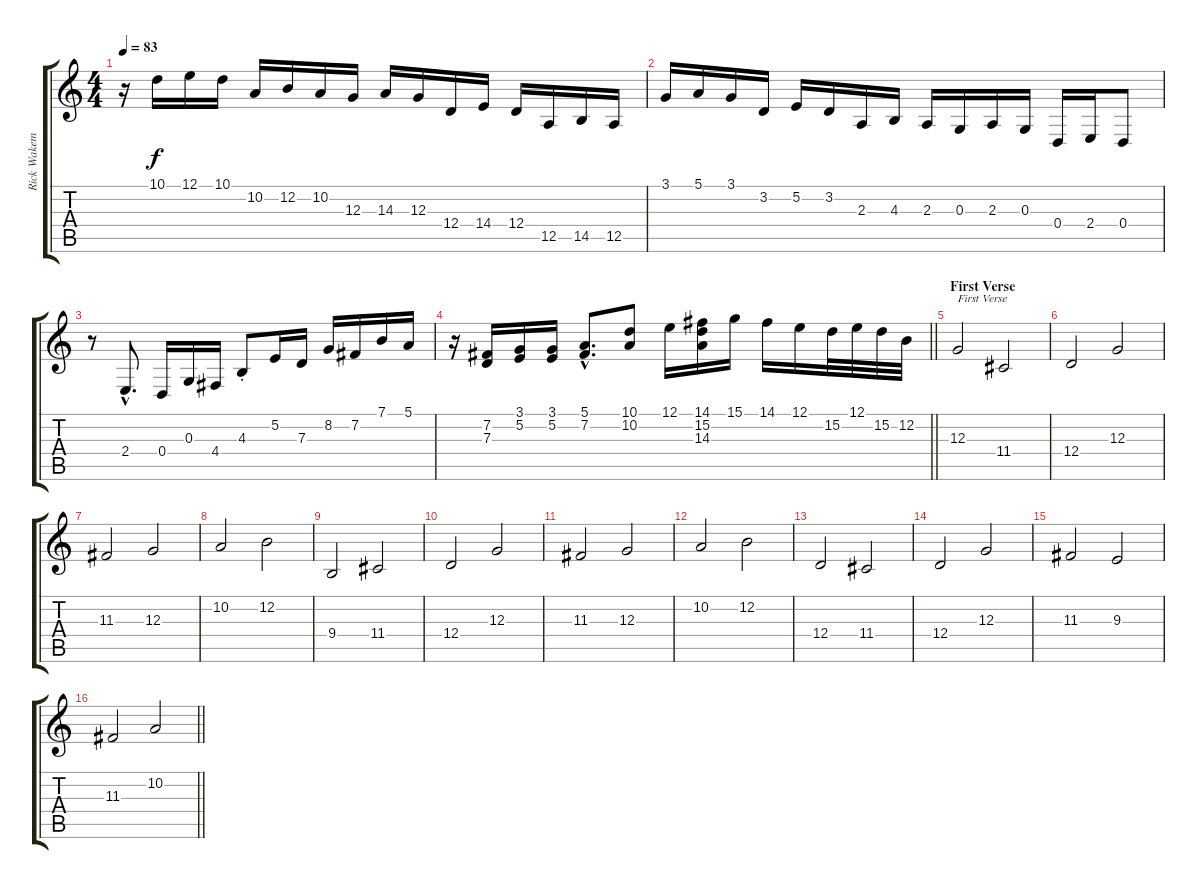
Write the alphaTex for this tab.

\track ("Rick Wakeman 1" "Rick Wakem") {instrument lead2sawtooth}
\staff {score tabs}
\tuning (E4 B3 G3 D3 A2 E2) {hide}
\ts (4 4)
\tempo 83
\clef g2
\ks c
r.16{dy f} 10.1.16 12.1.16 10.1.16 10.2.16 12.2.16 10.2.16 12.3.16 14.3.16 12.3.16 12.4.16 14.4.16 12.4.16 12.5.16 14.5.16 12.5.16 |
3.1.16 5.1.16 3.1.16 3.2.16 5.2.16 3.2.16 2.3.16 4.3.16 2.3.16 0.3.16 2.3.16 0.3.16 0.4.16 2.4.16 0.4.8 |
r.8 2.4{hac}.8{d} 0.4.16 0.3.16 4.4.16 4.3{st}.8 5.2.16 7.3.16 8.2.16 7.2.16 7.1.16 5.1.16 |
\barLineRight lightlight
r.16 (7.2 7.3).16 (3.1 5.2).16 (3.1 5.2).16 (5.1{hac} 7.2{hac}).8{d} (10.1 10.2).8 12.1.16 (14.1 15.2 14.3).16 15.1.16 14.1.16 12.1.16 15.2.32 12.1.32 15.2.32 12.2.32 |
\section ("" "First Verse")
12.3.2{txt "First Verse"} 11.4.2 |
12.4.2 12.3.2 |
11.3.2 12.3.2 |
10.2.2 12.2.2 |
9.4.2 11.4.2 |
12.4.2 12.3.2 |
11.3.2 12.3.2 |
10.2.2 12.2.2 |
12.4.2 11.4.2 |
12.4.2 12.3.2 |
11.3.2 9.3.2 |
\barLineRight lightlight
11.3.2 10.2.2
